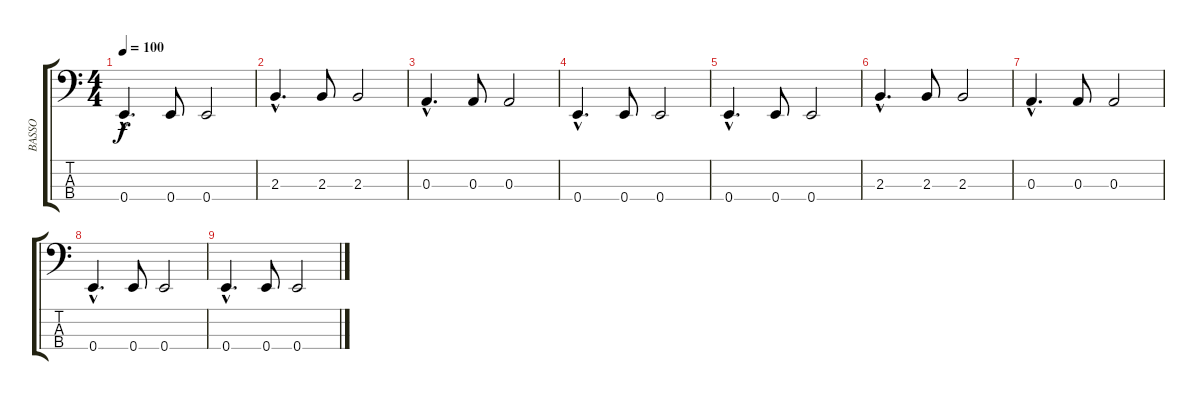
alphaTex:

\track ("BASSO" "BASSO") {instrument electricbassfinger}
\staff {score tabs}
\tuning (G2 D2 A1 E1) {hide}
\ts (4 4)
\tempo 100
\clef f4
\ks c
0.4{hac}.4{d dy f} 0.4.8 0.4.2 |
2.3{hac}.4{d} 2.3.8 2.3.2 |
0.3{hac}.4{d} 0.3.8 0.3.2 |
0.4{hac}.4{d} 0.4.8 0.4.2 |
0.4{hac}.4{d} 0.4.8 0.4.2 |
2.3{hac}.4{d} 2.3.8 2.3.2 |
0.3{hac}.4{d} 0.3.8 0.3.2 |
0.4{hac}.4{d} 0.4.8 0.4.2 |
0.4{hac}.4{d} 0.4.8 0.4.2
